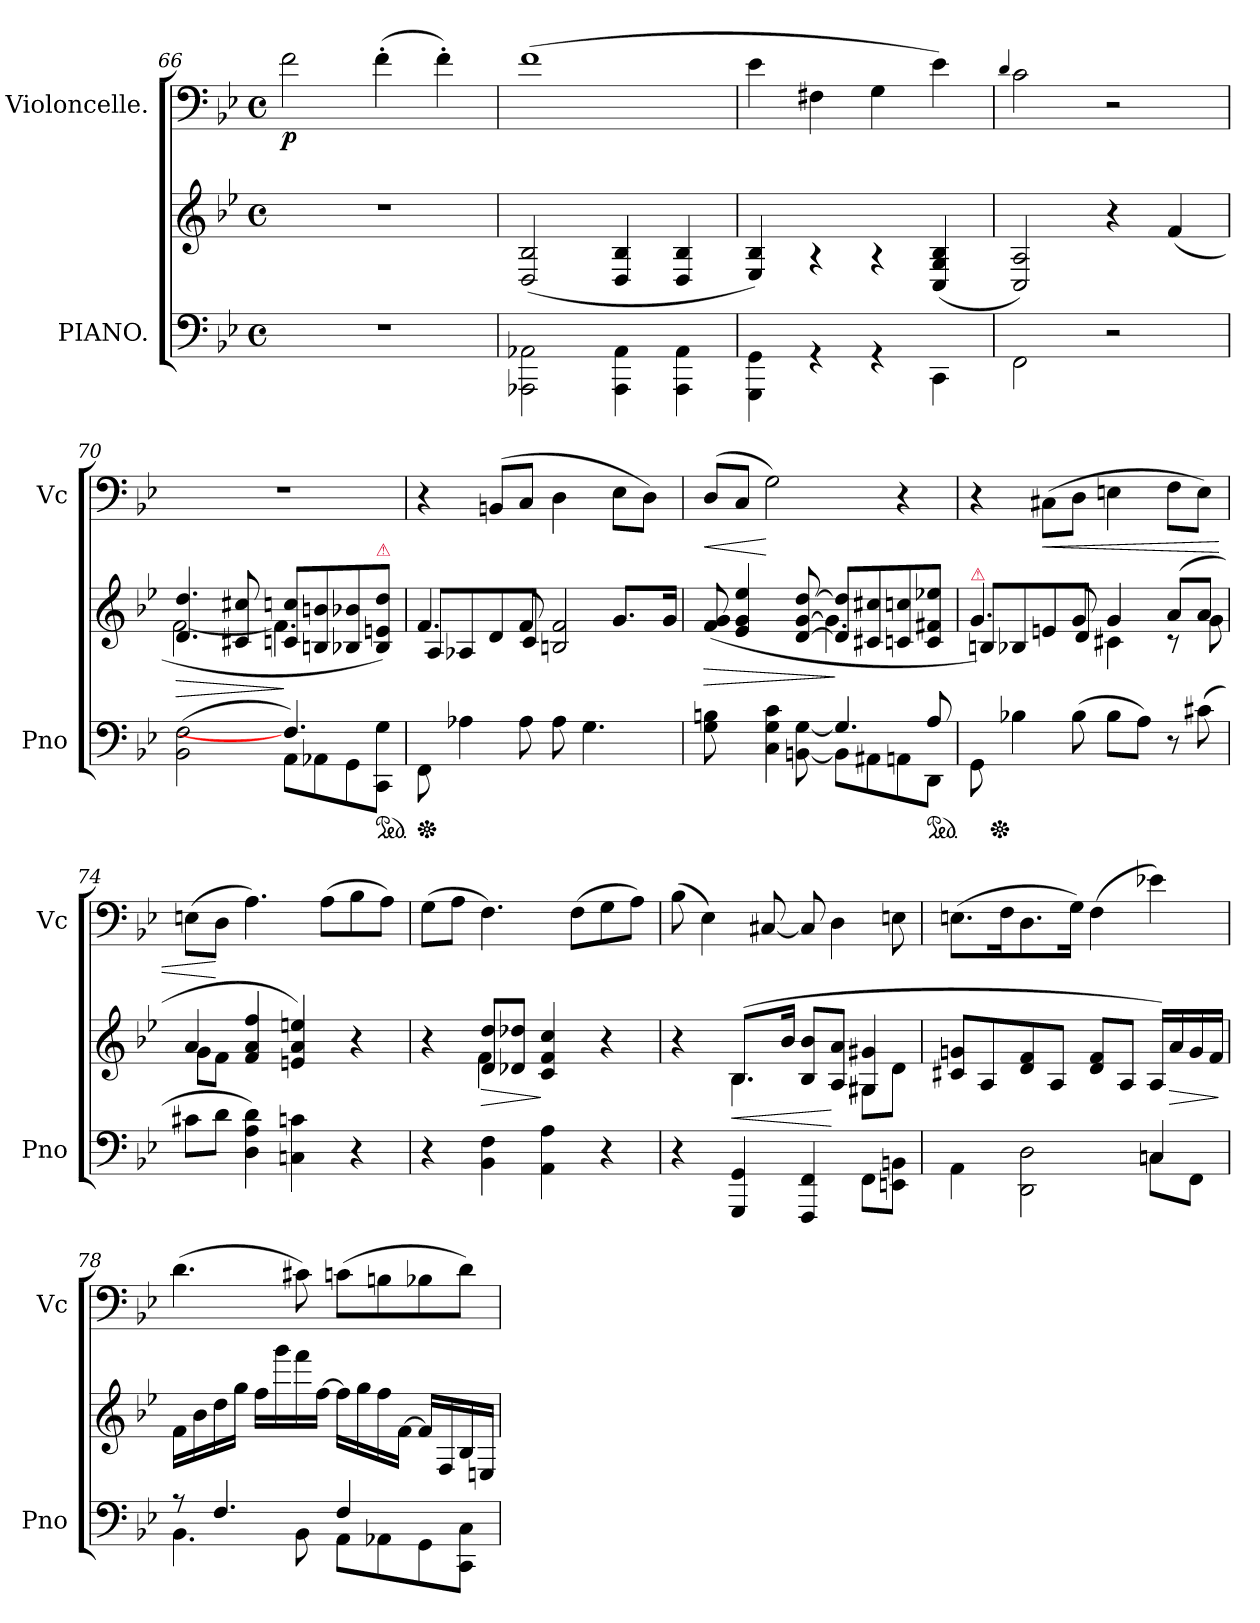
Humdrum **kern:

**kern	**kern	**dynam	**kern	**dynam
*part2	*part2	*part2	*part1	*part1
*staff3	*staff2	*staff2/3	*staff1	*staff1
*I"PIANO.	*	*	*I"Violoncelle.	*
*I'Pno	*	*	*I'Vc	*
*clefF4	*clefG2	*	*clefF4	*
*k[b-e-]	*k[b-e-]	*	*k[b-e-]	*
*M4/4	*M4/4	*	*M4/4	*
*met(c)	*met(c)	*	*met(c)	*
=66	=66	=66	=66	=66
1rF	1rdd	.	2f!	p
.	.	.	(>4f'>!	.
.	.	.	4f'>!)	.
=67	=67	=67	=67	=67
2AAA-X\ 2AA-X\	(>2D/ 2B-/	.	(>1f!	.
4AAA-\ 4AA-\	4D/ 4B-/	.	.	.
4AAA-\ 4AA-\	4D/ 4B-/	.	.	.
=68	=68	=68	=68	=68
4GGG\ 4GG\	4E-/ 4B-/)	.	4e-!	.
4rGG	4rA	.	4F#X!	.
4rGG	4rA	.	4G!	.
4CC\	(>4C/ 4G/ 4B-/	.	4e-!)	.
=69	=69	=69	=69	=69
.	.	.	4qqd!/	.
2FF\	2C/ 2A/)	.	2c!	.
2r	4r	.	2r	.
.	(>4f	.	.	.
=70	=70	=70	=70	=70
*^	*^	*	*	*
2rcyy	(>2BB- 2F	4.d 4.dd	[>2f	>	1rF	.
.	.	8c#X 8cc#X	.	.	.	.
4.F])	8AAL	8cn/ 8ccn/L	4.f\]	]	.	.
.	8AA-X	8Bn/ 8bn/	.	.	.	.
.	8GG	8B-X/ 8b-X/	.	.	.	.
!	!	!LO:TX:a:color=crimson:t=⚠	!	!	!	!
!LO:TX:a:color=crimson:t=⚠	!	!	!	!	!	!
*ped	*	*	*	*	*	*
8rcyy	8CC 8GJ	8B-/ 8en/ 8dd/J)	8reeeyy	.	.	.
*v	*v	*	*	*	*	*
=71	=71	=71	=71	=71	=71
*Xped	*	*	*	*	*
8FF\	4.f	8A/L	.	4r	.
4A-X	.	8A-X	.	.	.
.	.	8d/	.	(>8BBn!L	.
8A-\	8f	8c/J	.	8C!J	.
8A-	4ryy	2Bn/ 2f/	.	4D!	.
4.G	.	.	.	.	.
.	8.gL	.	.	8E-!L	.
.	.	.	.	8D!J)	.
.	16gJk	.	.	.	.
=72	=72	=72	=72	=72	=72
*^	*	*	*	*	*
!	!	!	!	!	!	!LO:HP:b
4rAAAyy	8G 8Bn	(>8f 8g	2rAyy	>	(>8D!L	<
.	4rCCyy	4e- 4g 4ee-	.	.	8C!J	.
4C\ 4G\ 4c\	.	.	.	.	2G!)	[
.	[8BBn [>8G	[8d [8g [8dd	.	.	.	.
4.G]	8BBL]	8d]/ 8dd]/L	4.g\]	]	.	.
.	8AA#X	8c#X 8cc#X	.	.	.	.
.	8AAn	8cn 8ccn	.	.	4r	.
*ped	*	*	*	*	*	*
8A	8DDJ	8c 8f#X 8ee-XJ	8rcccyy	.	.	.
=73	=73	=73	=73	=73	=73	=73
!	!	!LO:TX:a:color=crimson:t=⚠	!	!	!	!
*v	*v	*	*^	*	*	*
8GG\	4.g)	8Bn/L	16ryy	.	4r	.
*Xped	*	*	*	*	*	*
.	.	.	2...ryy	.	.	.
4B-X	.	8B-X/	.	.	.	.
!	!	!	!	!	!	!LO:HP:b
.	.	8en\	.	.	(>8C#X!\L	<
(8B-	8g	8d\J	.	.	8D!J	.
8B-L	4g	4c#X	.	.	4En!	.
8AJ)	.	.	.	.	.	.
8r	(>8aL	8rc	.	.	8F!L	.
(>8c#X	8aJ	8g	.	.	8E!J)	.
*	*	*v	*v	*	*	*
=74	=74	=74	=74	=74	=74
8c#XL	4a	8gL	.	(>8En!L	.
8dJ	.	8fJ	.	8D!J	[
4D 4A 4d)	4f/ 4a/ 4ff/	4rcyy	.	4.A!)	.
4Cn 4cn	4en/ 4a/ 4een/)	2rAyy	.	.	.
.	.	.	.	(>8A!L	.
4r	4r	.	.	8B-!	.
.	.	.	.	8A!J)	.
=75	=75	=75	=75	=75	=75
4r	4r	4rcyy	.	(>8G!L	.
.	.	.	.	8A!J	.
4BB- 4F	8d 8ddL	4f	>	4.F!)	.
.	8d-X 8dd-XJ	.	.	.	.
4AA 4A	4c/ 4f/ 4cc/	4raayy	]	.	.
.	.	.	.	(>8F!L	.
4r	4r	4rcyy	.	8G!	.
.	.	.	.	8A!J)	.
=76	=76	=76	=76	=76	=76
4r	4r	4rAyy	.	(>8B-!	.
.	.	.	.	4E-!)	.
4GGG 4GG	(>8.B-L	4.B-	<	.	.
.	.	.	.	[8C#X!	.
.	16b-Jk	.	.	.	.
4FFF 4FF	8B- 8b-L	.	.	8C#!]	.
.	8A/ 8a/J	8rFyy	[	4D!	.
8FF\L	4G#X/ 4g#X/	8G#XL	.	.	.
8EEn\ 8BBn\J	.	8d\J	.	8En!	.
*	*v	*v	*	*	*
=77	=77	=77	=77	=77
*^	*	*	*	*
4AA\	2rCCyy	8c#X 8gnL	.	(>8.En!L	.
.	.	8A/	.	.	.
.	.	.	.	16F!K	.
2DD\ 2D\	.	8d 8f	.	8.D!	.
.	.	8A/J	.	.	.
.	.	.	.	16G!Jk)	.
.	4rEEyy	8d 8fL	.	(>4F!	.
.	.	8A/J	.	.	.
4Cn	8CnL	16A/LL)	.	4e-X!)	.
.	.	16a	>	.	.
.	8FFJ	16g	.	.	.
.	.	16fJJ	.	.	.
*v	*v	*	*	*	*
.	.	]	.	.
=78	=78	=78	=78	=78
*^	*	*	*	*
8rA	4.BB-	16fLL	.	(>4.d!	.
.	.	16b-	.	.	.
4.F	.	16dd	.	.	.
.	.	16ggJJ	.	.	.
.	.	16ffLL	.	.	.
.	.	16ggg	.	.	.
.	8BB-	16fff	.	8c#X!)	.
.	.	[16ffJJ	.	.	.
4F	8AAL	16ffLL]	.	(>8cn!L	.
.	.	16gg	.	.	.
.	8AA-X	16ff	.	8Bn!	.
.	.	[16fJJ	.	.	.
4rAyy	8GG	16fLL]	.	8B-X!	.
.	.	16F/	.	.	.
.	8CC 8CJ	16B-/	.	8d!J)	.
.	.	16En/JJ	.	.	.
*v	*v	*	*	*	*
=	=	=	=	=
*-	*-	*-	*-	*-
